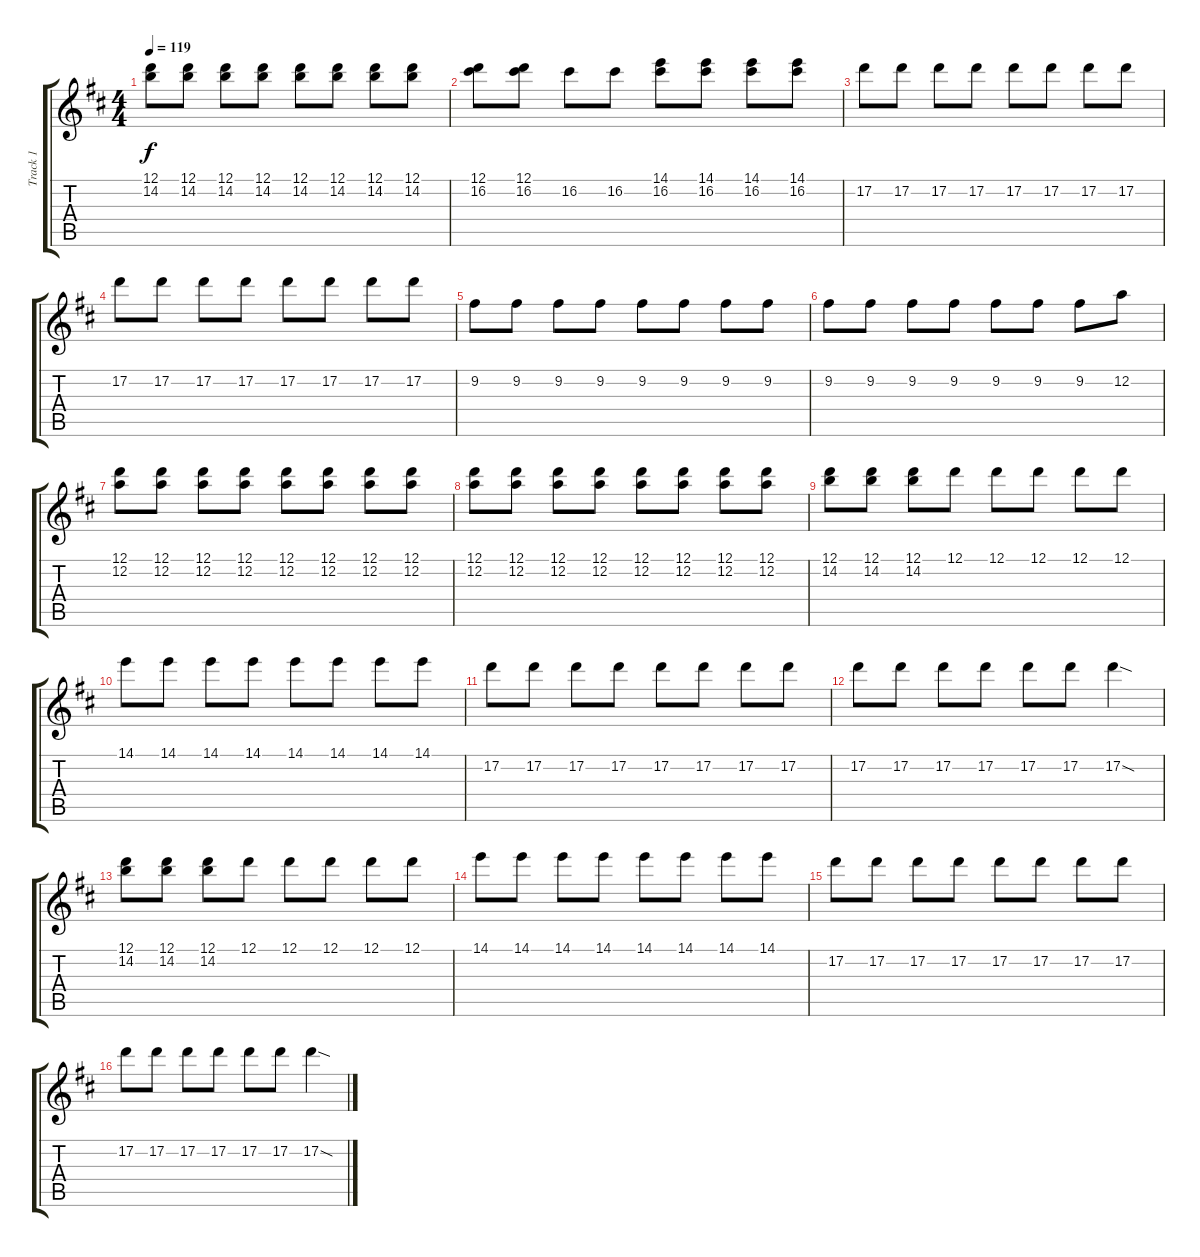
\track ("Track 1" "Track 1") {instrument overdrivenguitar}
\staff {score tabs}
\tuning (D4 A3 Gb3 D3 A2 D2) {hide}
\ts (4 4)
\tempo 119
\clef g2
\ks d
(12.1 14.2).8{dy f} (12.1 14.2).8 (12.1 14.2).8 (12.1 14.2).8 (12.1 14.2).8 (12.1 14.2).8 (12.1 14.2).8 (12.1 14.2).8 |
(12.1 16.2).8 (12.1 16.2).8 16.2.8 16.2.8 (14.1 16.2).8 (14.1 16.2).8 (14.1 16.2).8 (14.1 16.2).8 |
17.2.8 17.2.8 17.2.8 17.2.8 17.2.8 17.2.8 17.2.8 17.2.8 |
17.2.8 17.2.8 17.2.8 17.2.8 17.2.8 17.2.8 17.2.8 17.2.8 |
9.2.8 9.2.8 9.2.8 9.2.8 9.2.8 9.2.8 9.2.8 9.2.8 |
9.2.8 9.2.8 9.2.8 9.2.8 9.2.8 9.2.8 9.2.8 12.2.8 |
(12.1 12.2).8 (12.1 12.2).8 (12.1 12.2).8 (12.1 12.2).8 (12.1 12.2).8 (12.1 12.2).8 (12.1 12.2).8 (12.1 12.2).8 |
(12.1 12.2).8 (12.1 12.2).8 (12.1 12.2).8 (12.1 12.2).8 (12.1 12.2).8 (12.1 12.2).8 (12.1 12.2).8 (12.1 12.2).8 |
(12.1 14.2).8 (12.1 14.2).8 (12.1 14.2).8 12.1.8 12.1.8 12.1.8 12.1.8 12.1.8 |
14.1.8 14.1.8 14.1.8 14.1.8 14.1.8 14.1.8 14.1.8 14.1.8 |
17.2.8 17.2.8 17.2.8 17.2.8 17.2.8 17.2.8 17.2.8 17.2.8 |
17.2.8 17.2.8 17.2.8 17.2.8 17.2.8 17.2.8 17.2{sod}.4 |
(12.1 14.2).8 (12.1 14.2).8 (12.1 14.2).8 12.1.8 12.1.8 12.1.8 12.1.8 12.1.8 |
14.1.8 14.1.8 14.1.8 14.1.8 14.1.8 14.1.8 14.1.8 14.1.8 |
17.2.8 17.2.8 17.2.8 17.2.8 17.2.8 17.2.8 17.2.8 17.2.8 |
17.2.8 17.2.8 17.2.8 17.2.8 17.2.8 17.2.8 17.2{sod}.4
